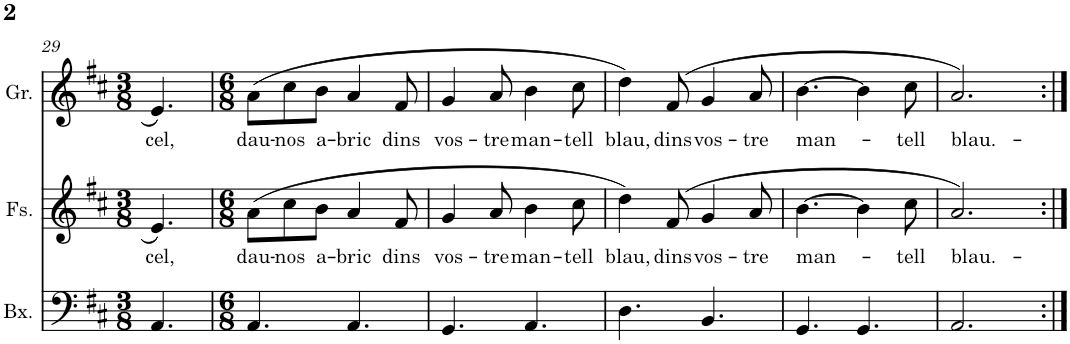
**kern	**kern	**text	**kern	**text
*part3	*part2	*part2	*part1	*part1
*staff3	*staff2	*staff2	*staff1	*staff1
*I"Baix	*I"Fiscorn	*	*I"Gralla	*
*I'Bx.	*I'Fs.	*	*I'Gr.	*
!!LO:PB:g=z
*clefF4	*clefG2	*	*clefG2	*
*k[f#c#]	*k[f#c#]	*	*k[f#c#]	*
*M3/8	*M3/8	*	*M3/8	*
=29	=29	=29	=29	=29
!	!	!LO:LY:b	!	!LO:LY:b
4.AA/	4.e/	cel,	4.e/	cel,
=30	=30	=30	=30	=30
*M6/8	*M6/8	*	*M6/8	*
!	!	!LO:LY:b	!	!LO:LY:b
4.AA/	(8a\L	dau-	(8a\L	dau-
!	!	!LO:LY:b	!	!LO:LY:b
.	8cc#\	-nos	8cc#\	-nos
!	!	!LO:LY:b	!	!LO:LY:b
.	8b\J	a-	8b\J	a-
!	!	!LO:LY:b	!	!LO:LY:b
4.AA/	4a/	-bric	4a/	-bric
!	!	!LO:LY:b	!	!LO:LY:b
.	8f#/	dins	8f#/	dins
=31	=31	=31	=31	=31
!	!	!LO:LY:b	!	!LO:LY:b
4.GG/	4g/	vos-	4g/	vos-
!	!	!LO:LY:b	!	!LO:LY:b
.	8a/	-tre	8a/	-tre
!	!	!LO:LY:b	!	!LO:LY:b
4.AA/	4b\	man-	4b\	man-
!	!	!LO:LY:b	!	!LO:LY:b
.	8cc#\	-tell	8cc#\	-tell
=32	=32	=32	=32	=32
!	!	!LO:LY:b	!	!LO:LY:b
4.D\	4dd\)	blau,	4dd\)	blau,
!	!	!LO:LY:b	!	!LO:LY:b
.	(8f#/	dins	(8f#/	dins
!	!	!LO:LY:b	!	!LO:LY:b
4.BB/	4g/	vos-	4g/	vos-
!	!	!LO:LY:b	!	!LO:LY:b
.	8a/	-tre	8a/	-tre
=33	=33	=33	=33	=33
!	!	!LO:LY:b	!	!LO:LY:b
4.GG/	[4.b\	man-	[4.b\	man-
4.GG/	4b\]	.	4b\]	.
!	!	!LO:LY:b	!	!LO:LY:b
.	8cc#\	-tell	8cc#\	-tell
=34	=34	=34	=34	=34
!	!	!LO:LY:b	!	!LO:LY:b
2.AA/	2.a/)	blau.-	2.a/)	blau.-
=:|!	=:|!	=:|!	=:|!	=:|!
*-	*-	*-	*-	*-
